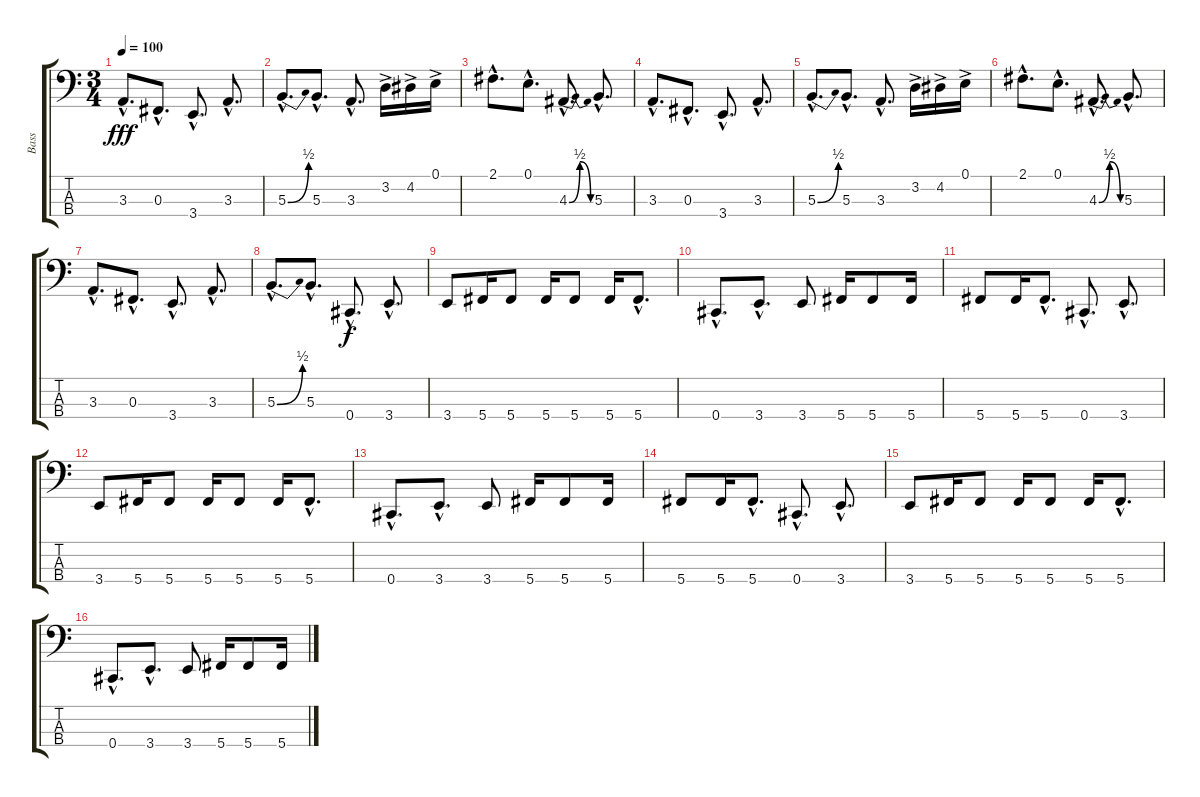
\track ("Bass" "Bass") {instrument electricbassfinger}
\staff {score tabs}
\tuning (E2 B1 Gb1 Db1) {hide}
\ts (3 4)
\tempo 100
\clef f4
\ks c
3.3{hac}.8{d dy fff} 0.3{hac}.8{d} 3.4{hac}.8{d} 3.3{hac}.8{d} |
5.3{be (bend 0 0 60 2) hac}.8{d} 5.3{hac}.8{d} 3.3{hac}.8{d} 3.2{ac}.16 4.2{ac}.16 0.1{ac}.16 |
2.1{hac}.8{d} 0.1{hac}.8{d} 4.3{be (bendrelease 0 0 15 2 30 2 60 0) hac}.8{d} 5.3{hac}.8{d} |
3.3{hac}.8{d} 0.3{hac}.8{d} 3.4{hac}.8{d} 3.3{hac}.8{d} |
5.3{be (bend 0 0 60 2) hac}.8{d} 5.3{hac}.8{d} 3.3{hac}.8{d} 3.2{ac}.16 4.2{ac}.16 0.1{ac}.16 |
2.1{hac}.8{d} 0.1{hac}.8{d} 4.3{be (bendrelease 0 0 15 2 30 2 60 0) hac}.8{d} 5.3{hac}.8{d} |
3.3{hac}.8{d} 0.3{hac}.8{d} 3.4{hac}.8{d} 3.3{hac}.8{d} |
5.3{be (bend 0 0 60 2) hac}.8{d} 5.3{hac}.8{d} 0.4{hac}.8{d dy f} 3.4{hac}.8{d} |
3.4.8 5.4.16 5.4.8 5.4.16 5.4.8 5.4.16 5.4{hac}.8{d} |
0.4{hac}.8{d} 3.4{hac}.8{d} 3.4.8 5.4.16 5.4.8 5.4.16 |
5.4.8 5.4.16 5.4{hac}.8{d} 0.4{hac}.8{d} 3.4{hac}.8{d} |
3.4.8 5.4.16 5.4.8 5.4.16 5.4.8 5.4.16 5.4{hac}.8{d} |
0.4{hac}.8{d} 3.4{hac}.8{d} 3.4.8 5.4.16 5.4.8 5.4.16 |
5.4.8 5.4.16 5.4{hac}.8{d} 0.4{hac}.8{d} 3.4{hac}.8{d} |
3.4.8 5.4.16 5.4.8 5.4.16 5.4.8 5.4.16 5.4{hac}.8{d} |
0.4{hac}.8{d} 3.4{hac}.8{d} 3.4.8 5.4.16 5.4.8 5.4.16
